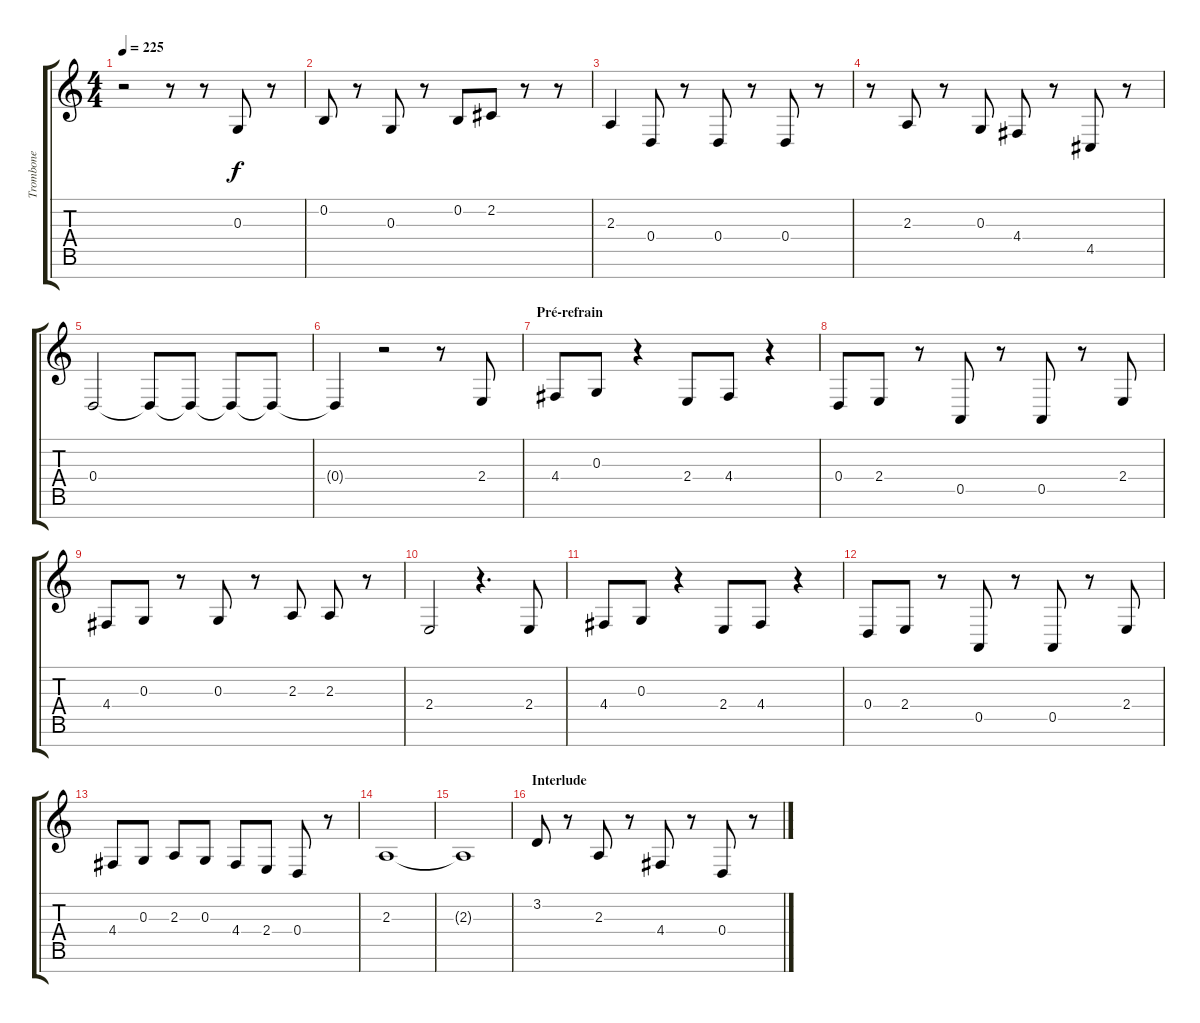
\track ("Trombone" "Trombone") {instrument trombone}
\staff {score tabs}
\tuning (E4 B3 G3 D3 A2 E2 B1) {hide}
\ts (4 4)
\tempo 225
\clef g2
\ks c
r.2{dy f} r.8 r.8 0.3.8 r.8 |
0.2.8 r.8 0.3.8 r.8 0.2.8 2.2.8 r.8 r.8 |
2.3.4 0.4.8 r.8 0.4.8 r.8 0.4.8 r.8 |
r.8 2.3.8 r.8 0.3.8 4.4.8 r.8 4.5.8 r.8 |
0.4.2 0.4{t}.8 0.4{t}.8 0.4{t}.8 0.4{t}.8 |
0.4{t}.4 r.2 r.8 2.4.8 |
\section ("" "Pré-refrain")
4.4.8 0.3.8 r.4 2.4.8 4.4.8 r.4 |
0.4.8 2.4.8 r.8 0.5.8 r.8 0.5.8 r.8 2.4.8 |
4.4.8 0.3.8 r.8 0.3.8 r.8 2.3.8 2.3.8 r.8 |
2.4.2 r.4{d} 2.4.8 |
4.4.8 0.3.8 r.4 2.4.8 4.4.8 r.4 |
0.4.8 2.4.8 r.8 0.5.8 r.8 0.5.8 r.8 2.4.8 |
4.4.8 0.3.8 2.3.8 0.3.8 4.4.8 2.4.8 0.4.8 r.8 |
2.3.1 |
2.3{t}.1 |
\section ("" "Interlude")
3.2.8 r.8 2.3.8 r.8 4.4.8 r.8 0.4.8 r.8
